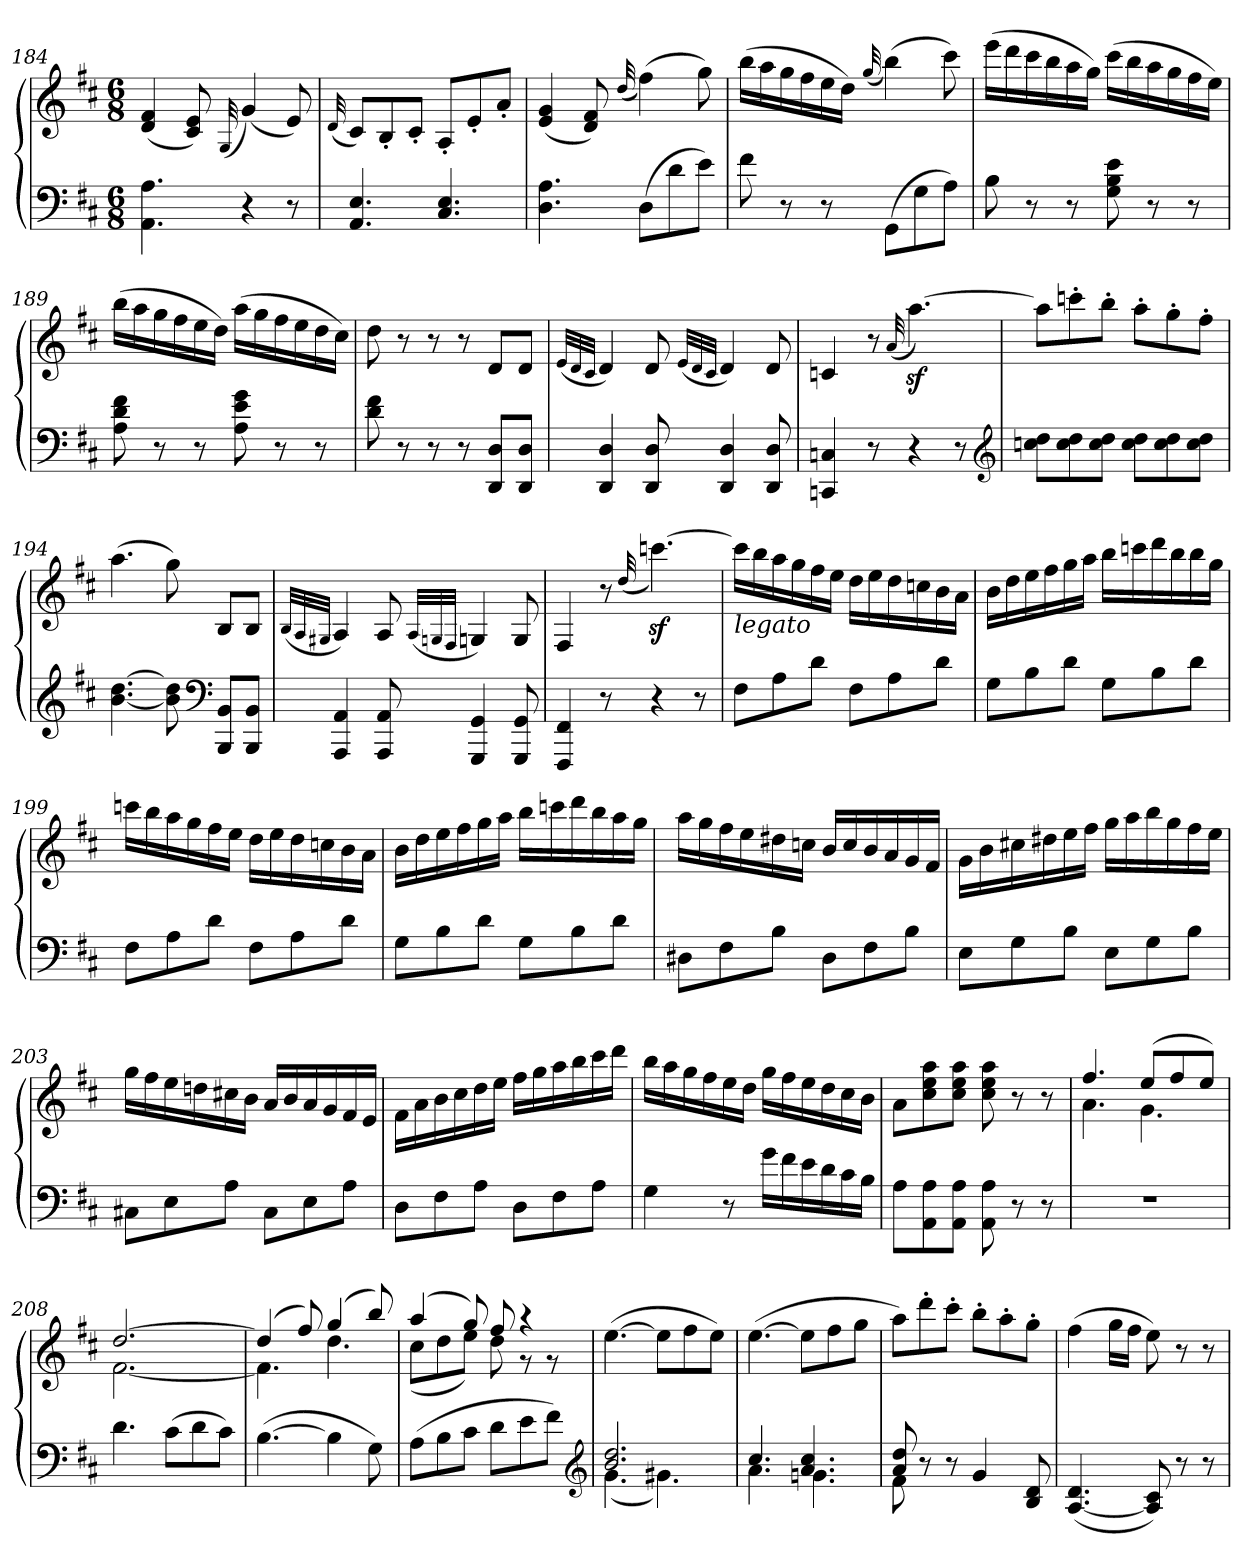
**kern	**kern
*part1	*part1
*staff2	*staff1
*clefF4	*clefG2
*k[f#c#]	*k[f#c#]
*D:	*D:
*M6/8	*M6/8
=184	=184
4.AA 4.A	(4d 4f#
.	8c# 8e)
.	(32qqG
4r	(4g)
8r	8e)
=185	=185
.	(32qqd/
4.AA 4.E	8c#L)
.	8B'
.	8c#'J
4.C#/ 4.E/	8A'L
.	8e'
.	8a'J
=186	=186
4.D 4.A	(4e 4g
.	8d 8f#)
.	(32qqdd/
(8DL	(4ff#)
8d	.
8eJ)	8gg)
=187	=187
8f#	(16bbLL
.	16aa
8r	16gg
.	16ff#
8r	16ee
.	16ddJJ)
.	(32qqgg/
(8GGL	(4bb)
8G	.
8AJ)	8ccc#)
=188	=188
8B	(16eeeLL
.	16ddd
8r	16ccc#
.	16bb
8r	16aa
.	16ggJJ)
8G 8B 8e	(16ccc#LL
.	16bb
8r	16aa
.	16gg
8r	16ff#
.	16eeJJ)
=189	=189
8A 8d 8f#	(16bbLL
.	16aa
8r	16gg
.	16ff#
8r	16ee
.	16ddJJ)
8A 8e 8g	(16aaLL
.	16gg
8r	16ff#
.	16ee
8r	16dd
.	16cc#JJ)
=190	=190
8d 8f#	8dd
8r	8r
8r	8r
8r	8r
8DD 8DL	8dL
8DD 8DJ	8dJ
=191	=191
.	(32qeLLL
.	32qd
.	32qc#JJJ
4DD 4D	4d)
8DD 8D	8d
.	(32qeLLL
.	32qd
.	32qc#JJJ
4DD 4D	4d)
8DD 8D	8d
=192	=192
4CCn 4Cn	4cn
8r	8r
.	(32qqa/
4r	[4.aaz)
8r	.
*clefG2	*
=193	=193
8ccn 8ddL	8aaL]
8cc 8dd	8cccn'
8cc 8ddJ	8bb'J
8cc 8ddL	8aa'L
8cc 8dd	8gg'
8cc 8ddJ	8ff#'J
=194	=194
[4.b [4.dd	(4.aa
8b] 8dd]	8gg)
*clefF4	*
8BBB 8BBL	8BL
8BBB 8BBJ	8BJ
=195	=195
.	(32qB/LLL
.	32qA/
.	32qG#X/JJJ
4AAA 4AA	4A)
8AAA 8AA	8A
.	(32qA/LLL
.	32qGn/
.	32qF#/JJJ
4GGG 4GG	4Gn/)
8GGG 8GG	8G/
=196	=196
4FFF# 4FF#	4F#/
8r	8r
.	(32qqdd/
4r	[4.cccnz)
8r	.
=197	=197
!	!LO:TX:b:i:t=legato
8F#L	16cccnLL]
.	16bb
8A	16aa
.	16gg
8dJ	16ff#
.	16eeJJ
8F#L	16ddLL
.	16ee
8A	16dd
.	16ccn
8dJ	16b
.	16aJJ
=198	=198
8GL	16bLL
.	16dd
8B	16ee
.	16ff#
8dJ	16gg
.	16aaJJ
8GL	16bbLL
.	16cccn
8B	16ddd
.	16bb
8dJ	16bb
.	16ggJJ
=199	=199
8F#L	16cccnLL
.	16bb
8A	16aa
.	16gg
8dJ	16ff#
.	16eeJJ
8F#L	16ddLL
.	16ee
8A	16dd
.	16ccn
8dJ	16b
.	16aJJ
=200	=200
8GL	16bLL
.	16dd
8B	16ee
.	16ff#
8dJ	16gg
.	16aaJJ
8GL	16bbLL
.	16cccn
8B	16ddd
.	16bb
8dJ	16aa
.	16ggJJ
=201	=201
8D#XL	16aaLL
.	16gg
8F#	16ff#
.	16ee
8BJ	16dd#X
.	16ccnJJ
8D#L	16bLL
.	16cc
8F#	16b
.	16a
8BJ	16g
.	16f#JJ
=202	=202
8EL	16gLL
.	16b
8G	16cc#X
.	16dd#X
8BJ	16ee
.	16ff#JJ
8EL	16ggLL
.	16aa
8G	16bb
.	16gg
8BJ	16ff#
.	16eeJJ
=203	=203
8C#XL	16ggLL
.	16ff#
8E	16ee
.	16ddn
8AJ	16cc#X
.	16bJJ
8C#L	16aLL
.	16b
8E	16a
.	16g
8AJ	16f#
.	16eJJ
=204	=204
8DL	16f#LL
.	16a
8F#	16b
.	16cc#
8AJ	16dd
.	16eeJJ
8DL	16ff#LL
.	16gg
8F#	16aa
.	16bb
8AJ	16ccc#
.	16dddJJ
=205	=205
4G	16bbLL
.	16aa
.	16gg
.	16ff#
8r	16ee
.	16ddJJ
16gLL	16ggLL
16f#	16ff#
16e	16ee
16d	16dd
16c#	16cc#
16BJJ	16bJJ
=206	=206
8AL	8aL
8AA 8A	8cc# 8ee 8aa
8AA 8AJ	8cc# 8ee 8aaJ
8AA 8A	8cc# 8ee 8aa
8r	8r
8r	8r
=207	=207
*	*^
2.r	4.ff#	4.a
.	(8eeL	4.g
.	8ff#	.
.	8eeJ)	.
=208	=208	=208
4.d	[2.dd	[2.f#
(8c#L	.	.
8d	.	.
8c#J)	.	.
=209	=209	=209
([4.B	(4dd]	4.f#]
.	8ff#)	.
4B]	(4gg	4.dd
8G)	8bb)	.
=210	=210	=210
(8AL	(4aa	(8cc#L
8B	.	8dd
8c#J	8gg)	8eeJ)
8dL	8ff#	8dd
8e	4r	8r
8f#J)	.	8r
*	*v	*v
*clefG2	*
=211	=211
*^	*
2.b 2.dd	(4.g	([4.ee
.	4.g#X)	8eeL]
.	.	8ff#
.	.	8eeJ)
=212	=212	=212
4.cc#	4.a	([4.ee
4.a 4.cc#	4.gn	8eeL]
.	.	8ff#
.	.	8ggJ
=213	=213	=213
8a 8dd	8f#	8aaL)
8r	8ryy	8ddd'
8r	2ryy	8ccc#'J
4g	.	8bb'L
.	.	8aa'
8B 8d	.	8gg'J
*v	*v	*
=214	=214
(>[4.A 4.d	(4ff#
.	16ggLL
.	16ff#JJ
8A] 8c#)	8ee)
8r	8r
8r	8r
=	=
*-	*-
